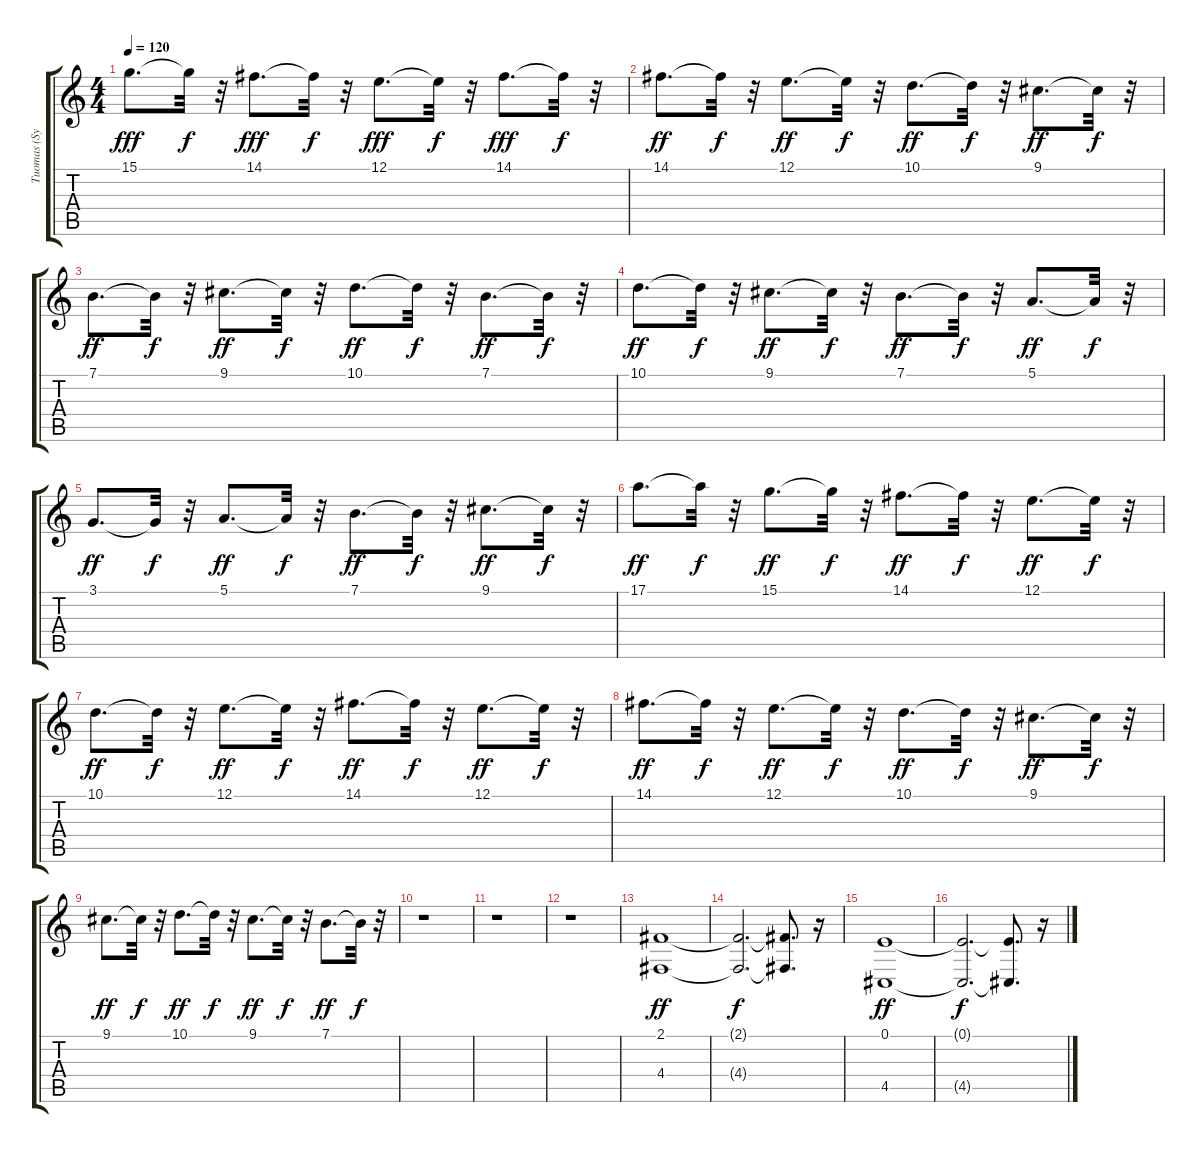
\track ("Tuomas (Synth Strings)" "Tuomas (Sy") {instrument synthstrings1}
\staff {score tabs}
\tuning (E4 B3 G3 D3 A2 E2) {hide}
\ts (4 4)
\tempo 120
\clef g2
\ks c
15.1.8{d dy fff} 15.1{t}.32{dy f} r.32 14.1.8{d dy fff} 14.1{t}.32{dy f} r.32 12.1.8{d dy fff} 12.1{t}.32{dy f} r.32 14.1.8{d dy fff} 14.1{t}.32{dy f} r.32 |
14.1.8{d dy ff} 14.1{t}.32{dy f} r.32 12.1.8{d dy ff} 12.1{t}.32{dy f} r.32 10.1.8{d dy ff} 10.1{t}.32{dy f} r.32 9.1.8{d dy ff} 9.1{t}.32{dy f} r.32 |
7.1.8{d dy ff} 7.1{t}.32{dy f} r.32 9.1.8{d dy ff} 9.1{t}.32{dy f} r.32 10.1.8{d dy ff} 10.1{t}.32{dy f} r.32 7.1.8{d dy ff} 7.1{t}.32{dy f} r.32 |
10.1.8{d dy ff} 10.1{t}.32{dy f} r.32 9.1.8{d dy ff} 9.1{t}.32{dy f} r.32 7.1.8{d dy ff} 7.1{t}.32{dy f} r.32 5.1.8{d dy ff} 5.1{t}.32{dy f} r.32 |
3.1.8{d dy ff} 3.1{t}.32{dy f} r.32 5.1.8{d dy ff} 5.1{t}.32{dy f} r.32 7.1.8{d dy ff} 7.1{t}.32{dy f} r.32 9.1.8{d dy ff} 9.1{t}.32{dy f} r.32 |
17.1.8{d dy ff} 17.1{t}.32{dy f} r.32 15.1.8{d dy ff} 15.1{t}.32{dy f} r.32 14.1.8{d dy ff} 14.1{t}.32{dy f} r.32 12.1.8{d dy ff} 12.1{t}.32{dy f} r.32 |
10.1.8{d dy ff} 10.1{t}.32{dy f} r.32 12.1.8{d dy ff} 12.1{t}.32{dy f} r.32 14.1.8{d dy ff} 14.1{t}.32{dy f} r.32 12.1.8{d dy ff} 12.1{t}.32{dy f} r.32 |
14.1.8{d dy ff} 14.1{t}.32{dy f} r.32 12.1.8{d dy ff} 12.1{t}.32{dy f} r.32 10.1.8{d dy ff} 10.1{t}.32{dy f} r.32 9.1.8{d dy ff} 9.1{t}.32{dy f} r.32 |
9.1.8{d dy ff} 9.1{t}.32{dy f} r.32 10.1.8{d dy ff} 10.1{t}.32{dy f} r.32 9.1.8{d dy ff} 9.1{t}.32{dy f} r.32 7.1.8{d dy ff} 7.1{t}.32{dy f} r.32 |
r.1 |
r.1 |
r.1 |
(2.1 4.4).1{dy ff} |
(2.1{t} 4.4{t}).2{d dy f} (2.1{t} 4.4{t}).8{d} r.16 |
(0.1 4.5).1{dy ff} |
(0.1{t} 4.5{t}).2{d dy f} (0.1{t} 4.5{t}).8{d} r.16
